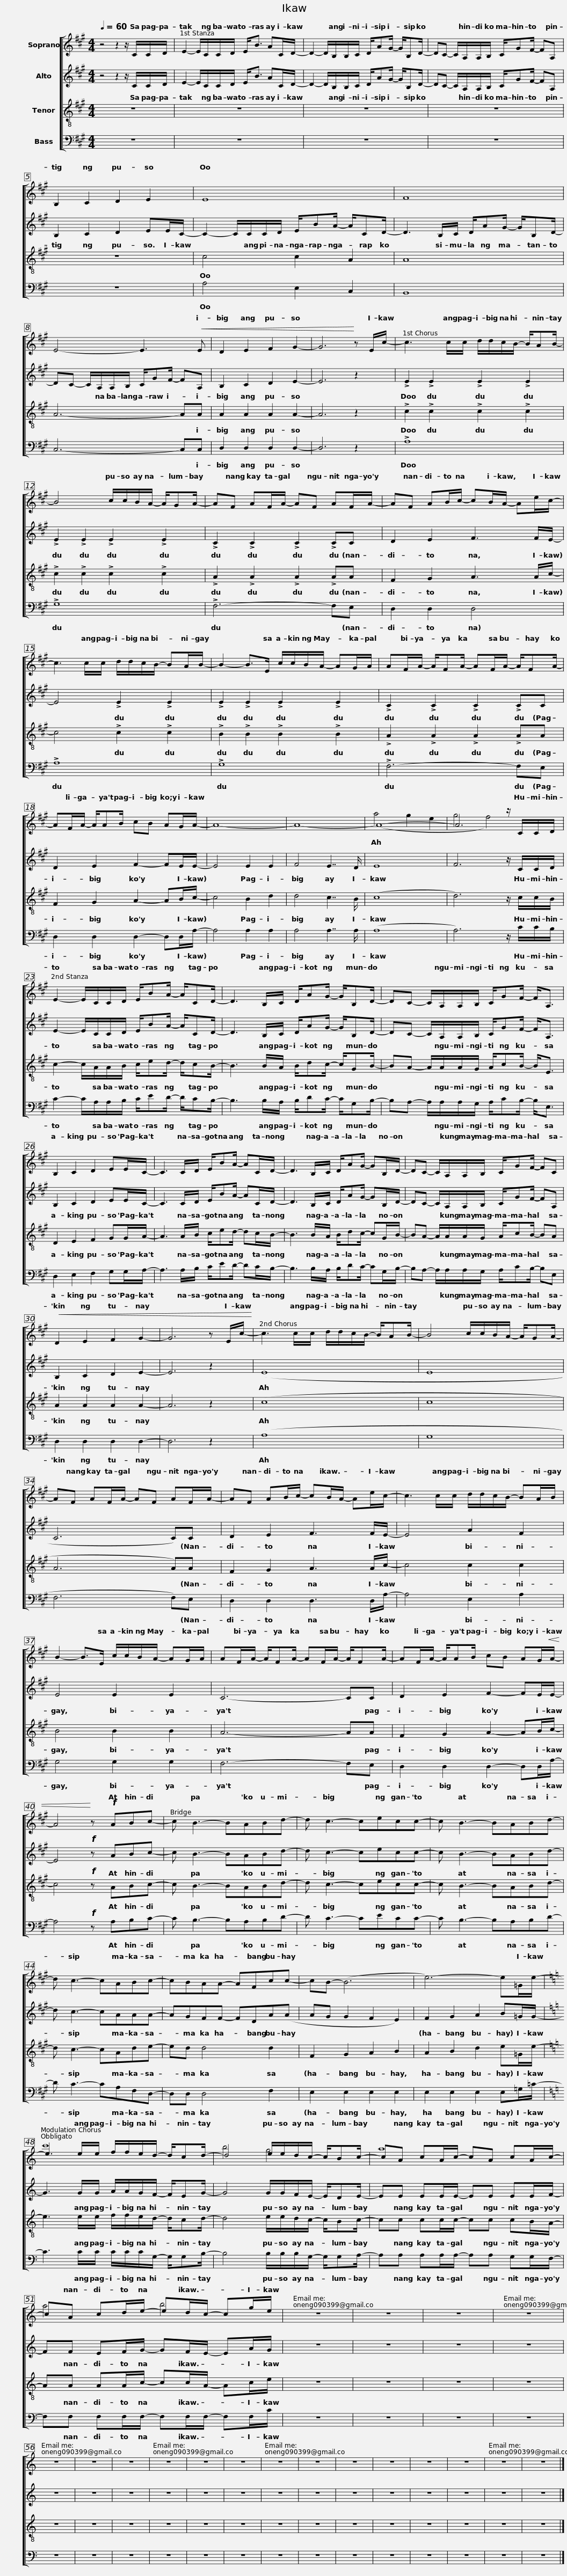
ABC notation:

X:1
%%score [ ( 1 2 3 ) 4 5 6 ]
L:1/8
Q:1/4=60
M:4/4
I:linebreak $
K:A
V:1 treble
V:2 treble
V:3 treble
V:4 treble
V:5 treble-8
V:6 bass
V:1
 z4 z2 z/ C/C/D/ | E2- E/C/C/D/ E<B AC/D/- | D2- D/B,/B,/C/ D/AG/- G/B,D/- |$ DC- C/A,/A,/B,/ C/GF/- FA, | B,2 C2 D2 E2 | %5
 E8 |$ F8 | E4- E3!<(! E | D2 E2 F2 G2- | G6!<)! z E/c/- |$ %10
 c3 c/c/ d/d/c/B/- B/AB/- | B4 c/c/B/A/- A/GA/- |$ AF AF/A/- AF AF/A/- | AF AB/c/- cB/A/- Ae/c/- |$ c3 c/c/ d/d/c/B/- BA/B/- | %15
 B2- B>E c/c/B/A/- AG/A/ | AF/A/- A/FA/- AF/A/- A/FA/- |$ AF/A/- A/AB/ cB AG/A/- | A8- | A8- | %20
 A8- | A6 z/ C/C/D/ |$ E2- E/C/C/D/ E/BA/- A/CD/- | D3 B,/C/ D/AG/- G/B,D/- |$ DC- C/A,/A,/B,/ C/GF/- F<A, | %25
 B,2 C2 D2 EE/C/- | C3 C/D/ E/BA/- AC/D/- |$ D3 B,/C/ D/AG/- GB,/D/- | DC- C/A,/A,/B,/ C/GF/- FC |!<(! D2 E2 F2 G2- |$ %30
 G6 z E/c/-!<)! | c3 c/c/ d/d/c/B/- B/AB/- | B4 c/c/B/A/- A/GA/- |$ AF AF/A/- AF AF/A/- | AF AB/c/- cB/A/- Ae/c/- |$ %35
 c3 c/c/ d/d/c/B/- BA/B/ | B2- B>E c/c/B/A/- AG/A/ | AF/A/- A/FA/- AF/A/- A/FA/- |$ AF/A/- A/AB/ cB AG/!<(!A/- | A4!<)! z!f! ABc- | %40
 c B3- BABd- | d c3- cecc- |$ c B3- BABd- | d c3- cABc- | cBAA- AFcc- | %45
 cB- (B6 |$ e6-) e=G/e/- |[K:C] e3 e/e/ f/f/e/d/- d/cd/- | d4 e/e/d/c/- c/Bc/- |$ cA cA/c/- cA cA/c/- | %50
 cA cd/e/- ed/c/- cg/e/ | z8 | z8 |$ z8 | z8 | %55
 z8 | z8 | z8 |$ z8 | z8 | %60
 z8 | z8 | z8 | z8 | z8 |$ %65
 z8 | z8 | z8 | z8 |] %69
V:2
 x8 | x8 | x8 |$ x8 | x8 | %5
 x8 |$ x8 | x8 | x8 | x8 |$ %10
 x8 | x8 |$ x8 | x8 |$ x8 | %15
 x8 | x8 |$ x8 | x8 | x8 | %20
 (a4 g2 e2 | g4 f4) |$ x8 | x8 |$ x8 | %25
 x8 | x8 |$ x8 | x8 | x8 |$ %30
 x8 | x8 | x8 |$ x8 | x8 |$ %35
 x8 | x8 | x8 |$ x8 | x8 | %40
 x8 | x8 |$ x8 | x8 | x8 | %45
 x8 |$ x8 |[K:C] x8 | x8 |$ x8 | %50
 x8 | x8 | x8 |$ x8 | x8 | %55
 x8 | x8 | x8 |$ x8 | x8 | %60
 x8 | x8 | x8 | x8 | x8 |$ %65
 x8 | x8 | x8 | x8 |] %69
V:3
 x8 | x8 | x8 |$ x8 | x8 | %5
 x8 |$ x8 | x8 | x8 | x8 |$ %10
 x8 | x8 |$ x8 | x8 |$ x8 | %15
 x8 | x8 |$ x8 | x8 | x8 | %20
 x8 | x8 |$ x8 | x8 |$ x8 | %25
 x8 | x8 |$ x8 | x8 | x8 |$ %30
 x8 | x8 | x8 |$ x8 | x8 |$ %35
 x8 | x8 | x8 |$ x8 | x8 | %40
 x8 | x8 |$ x8 | x8 | x8 | %45
 x8 |$ x8 |[K:C] c'8 | b4 g4 |$ a8 | %50
 a4 b4 | x8 | x8 |$ x8 | x8 | %55
 x8 | x8 | x8 |$ x8 | x8 | %60
 x8 | x8 | x8 | x8 | x8 |$ %65
 x8 | x8 | x8 | x8 |] %69
V:4
 z4 z2 z/ C/C/D/ | E2- E/C/C/D/ E<B AC/D/- | D2- D/B,/B,/C/ D/AG/- G/B,D/- |$ DC- C/A,/A,/B,/ C/GF/- FA, | B,2 C2 D2 EE/C/- | %5
 C2- C/C/C/D/ E/BA/- A/CD/- |$ D3 B,/C/ D/AG/- G/B,D/- | DC- C/A,/A,/B,/ C/GF/- FA, | B,2 C2 D2 E2- | E6 z2 |$ %10
 !>!E2 !>!E2 !>!E2 !>!E2 | !>!E2 !>!E2 !>!E2 !>!E2 |$ !>!C2 !>!C2 !>!C2 !>!CC | D2 E2 F3 F/E/- |$ E4 !>!E2 !>!E2 | %15
 !>!E2 !>!E2 !>!E2 !>!E2 | !>!C2 !>!C2 !>!C2 !>!CC |$ D2 E2 F2- FE/E/- | E4 E2 E2 | F4 E7/2 D/ | %20
 E8- | F6 z/ C/C/D/ |$ E2- E/C/C/D/ E/BA/- A/CD/- | D3 B,/C/ D/AG/- G/B,D/- |$ DC- C/A,/A,/B,/ C/GF/- F<A, | %25
 B,2 C2 D2 EE/C/- | C3 C/D/ E/BA/- AC/D/- |$ D3 B,/C/ D/AG/- GB,/D/- | DC- C/A,/A,/B,/ C/GF/- FA, | B,2 C2 D2 E2- |$ %30
 E6 z2 | (E8 | E8 |$ C6 C)C | D2 E2 F3 F/E/- |$ %35
 E4 A2 F2 | E4 E2 E2 | C6- CC |$ D2 E2 F2- FE/E/- | E4!f! z ABc- | %40
 c B3- BABd- | d c3- cecc- |$ c B3- BABd- | d c3- cAAA- | AGFF- FDA(A | %45
 AG G2 F2 E2) |$ F2 G2 A2 B=G/G/- |[K:C] G3 G/G/ A/A/G/F/- F/EG/- | G4 G/G/F/E/- E/DE/- |$ EE EE/E/- EE EE/F/- | %50
 FF EF/G/- GF/E/- EA/G/ | z8 | z8 |$ z8 | z8 | %55
 z8 | z8 | z8 |$ z8 | z8 | %60
 z8 | z8 | z8 | z8 | z8 |$ %65
 z8 | z8 | z8 | z8 |] %69
V:5
 z8 | z8 | z8 |$ z8 | z8 | %5
 c4 c2 A2 |$ A8 | A6- AA | A2 A2 A2 A2- | A6 z2 |$ %10
 !>!c2 !>!c2 !>!c2 !>!c2 | !>!c2 !>!c2 !>!c2 !>!c2 |$ !>!A2 !>!A2 !>!A2 !>!AA | F2 G2 A3 A/c/- |$ c4 !>!c2 !>!c2 | %15
 !>!B2 !>!B2 !>!B2 !>!B2 | !>!A2 !>!A2 !>!A2 !>!AA |$ F2 G2 A2- AB/c/- | c4 B2 d2 | d4 c7/2 B/ | %20
 (c8 | d6) z/ c/c/B/ |$ c2- c/A/A/B/ c/ed/- d/cB/- | B3 B/A/ B/dc/- c/GB/- |$ BA- A/A/A/G/ A/cB/- B<E | %25
 D2 E2 F2 GG/A/- | A3 A/B/ c/ed/- dc/B/- |$ B3 B/A/ B/dc/- cG/B/- | BA- A/A/A/G/ A/cB/- BA | A2 A2 A2 A2- |$ %30
 A6 z2 | (c8 | c8 |$ A6 A)A | F2 G2 A3 A/c/- |$ %35
 c4 c2 c2 | B4 B2 B2 | A6- AA |$ F2 G2 A2- AB/c/- | c4!f! z ABc- | %40
 c B3- BABd- | d c3- cecc- |$ c B3- BABd- | d c3- cAde- | ed d4 d2 | %45
 F2 G2 A2 B2 |$ A2 B2 d2 e=G/e/- |[K:C] e3 e/e/ f/f/e/d/- d/cd/- | d4 e/e/d/c/- c/Bc/- |$ cc cc/c/- cc cB/A/- | %50
 AA AA/c/- cc/A/- Ac/e/ | z8 | z8 |$ z8 | z8 | %55
 z8 | z8 | z8 |$ z8 | z8 | %60
 z8 | z8 | z8 | z8 | z8 |$ %65
 z8 | z8 | z8 | z8 |] %69
V:6
 z8 | z8 | z8 |$ z8 | z8 | %5
 A,4 E,2 C,2 |$ B,,8 | C,6- C,C, | D,2 D,2 D,2 D,2- | D,6 z2 |$ %10
 !>!A,8 | !>!G,8 |$ !>!F,6- F,E, | D,2 D,2 D,4 |$ !>!A,8 | %15
 !>!G,8 | !>!F,6- F,E, |$ D,2 D,2 D,2- D,D,/A,/- | A,4 A,2 A,2 | A,4 A,7/2 A,/ | %20
 (A,8 | A,6) z/ C/C/B,/ |$ C2- C/A,/A,/B,/ C/ED/- D/CB,/- | B,3 B,/A,/ B,/DC/- C/G,B,/- |$ B,A,- A,/A,/A,/G,/ A,/CB,/- B,<E, | %25
 D,2 E,2 F,2 G,G,/A,/- | A,3 A,/B,/ C/ED/- DC/B,/- |$ B,3 B,/A,/ B,/DC/- CG,/B,/- | B,A,- A,/A,/A,/G,/ A,/CB,/- B,E, | D,2 D,2 D,2 D,2- |$ %30
 D,6 z2 | (A,8 | G,8 |$ F,6 F,)E, | D,2 D,2 D,3 D,/A,/- |$ %35
 A,4 E,2 A,2 | G,4 G,2 G,2 | F,6- F,E, |$ D,2 D,2 D,2- D,D,/A,/- | A,4!f! z A,B,C- | %40
 C B,3- B,A,B,D- | D C3- CECC- |$ C B,3- B,A,B,D- | D C3- CA,F,D,- | D,D, D,4 F,2 | %45
 E,2 E,2 E,2 E,2 |$ E,2 E,2 E,2 E,=G,/=C/- |[K:C] C3 C/C/ C/C/C/G,/- G,/G,B,/- | B,4 B,/B,/B,/G,/- G,/G,A,/- |$ A,A, A,A,/A,/- A,A, G,G,/F,/- | %50
 F,F, F,F,/F,/- F,F,/F,/- F,F,/C/ | z8 | z8 |$ z8 | z8 | %55
 z8 | z8 | z8 |$ z8 | z8 | %60
 z8 | z8 | z8 | z8 | z8 |$ %65
 z8 | z8 | z8 | z8 |] %69
